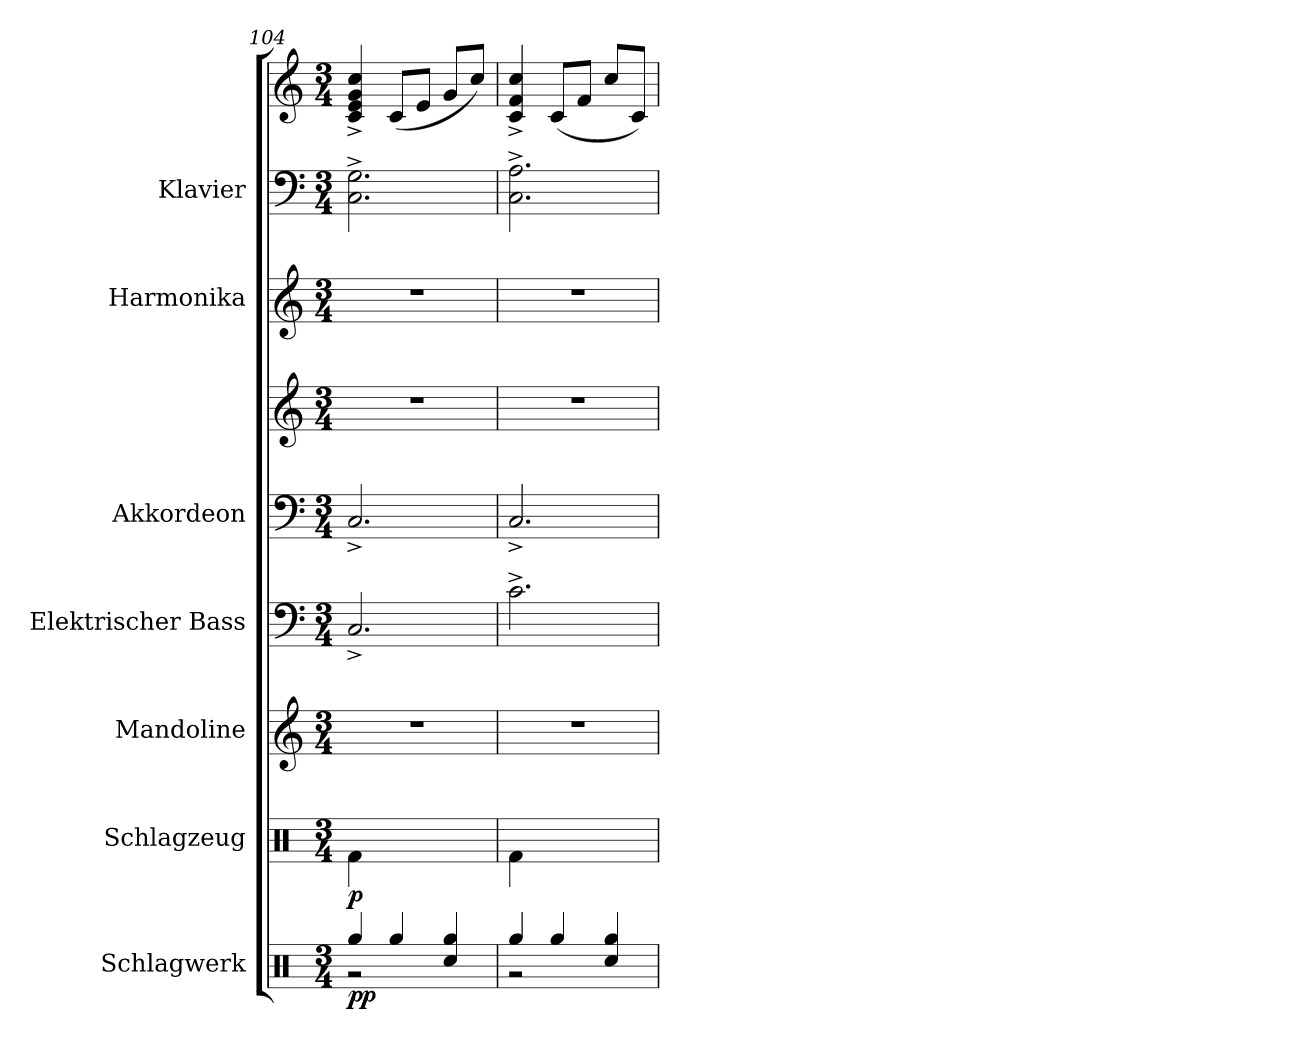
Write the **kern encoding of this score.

**kern	**dynam	**kern	**dynam	**kern	**kern	**kern	**kern	**kern	**kern	**kern
*part7	*part7	*part6	*part6	*part5	*part4	*part3	*part3	*part2	*part1	*part1
*staff9	*staff9	*staff8	*staff8	*staff7	*staff6	*staff5	*staff4	*staff3	*staff2	*staff1
*I"Schlagwerk	*	*I"Schlagzeug	*	*I"Mandoline	*I"Elektrischer Bass	*I"Akkordeon	*	*I"Harmonika	*I"Klavier	*
*I'Schlw.	*	*I'Schlgz.	*	*I'Mand.	*I'E-B.	*I'Akk.	*	*	*I'Klav.	*
*clefX	*	*clefX	*	*clefG2	*clefF4	*clefF4	*clefG2	*clefG2	*clefF4	*clefG2
*	*	*	*	*	*ITrd7c12	*	*	*	*	*
*k[]	*	*k[]	*	*k[]	*k[]	*k[]	*k[]	*k[]	*k[]	*k[]
*M3/4	*	*M3/4	*	*M3/4	*M3/4	*M3/4	*M3/4	*M3/4	*M3/4	*M3/4
=104	=104	=104	=104	=104	=104	=104	=104	=104	=104	=104
*^	*	*^	*	*	*	*	*	*	*	*
!	!	!LO:DY:b	!	!	!LO:DY:b	!	!	!	!	!	!	!
4Rgg/	2r	pp	2.ryy	4Rf\	p	2.r	2.CC^/	2.C^/	2.r	2.r	2.C\^ 2.G\^	4c/^ 4e/^ 4g/^ 4cc/^
4Rgg/	.	.	.	2ryy	.	.	.	.	.	.	.	(8c/L
.	.	.	.	.	.	.	.	.	.	.	.	8e/J
4Rgg/	4Rcc/	.	.	.	.	.	.	.	.	.	.	8g/L
.	.	.	.	.	.	.	.	.	.	.	.	8cc/J)
=105	=105	=105	=105	=105	=105	=105	=105	=105	=105	=105	=105	=105
4Rgg/	2r	.	2.ryy	4Rf\	.	2.r	2.C^\	2.C^/	2.r	2.r	2.C\^ 2.A\^	4c/^ 4f/^ 4cc/^
4Rgg/	.	.	.	2ryy	.	.	.	.	.	.	.	(8c/L
.	.	.	.	.	.	.	.	.	.	.	.	8f/J
4Rgg/	4Rcc/	.	.	.	.	.	.	.	.	.	.	8cc/L
.	.	.	.	.	.	.	.	.	.	.	.	8c/J)
*v	*v	*	*	*	*	*	*	*	*	*	*	*
*	*	*v	*v	*	*	*	*	*	*	*	*
=	=	=	=	=	=	=	=	=	=	=
*-	*-	*-	*-	*-	*-	*-	*-	*-	*-	*-
